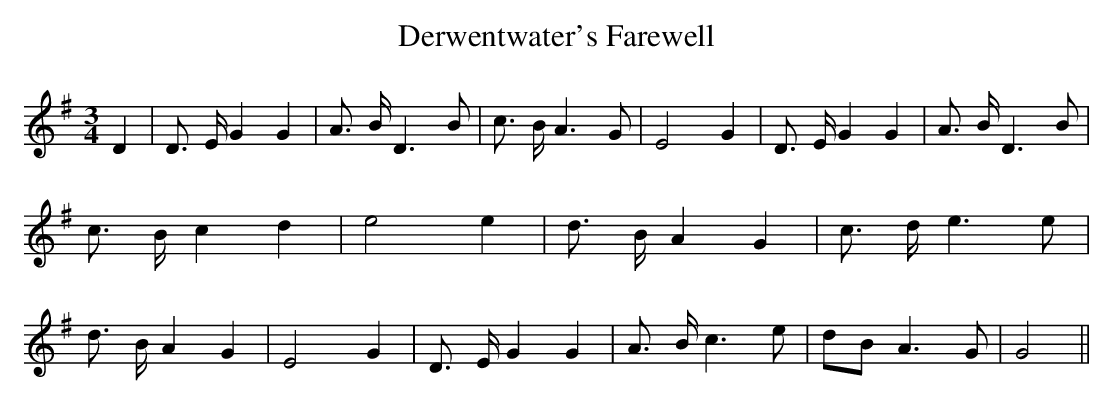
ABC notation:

X:1
T:Derwentwater's Farewell
M:3/4
L:1/4
K:G
 D| D3/4 E/4 G G| A3/4 B/4 D3/2 B/2| c3/4 B/4 A3/2 G/2| E2 G| D3/4 E/4 G G|\
 A3/4 B/4 D3/2 B/2| c3/4 B/4 c d| e2 e| d3/4 B/4 A G| c3/4 d/4 e3/2 e/2|\
 d3/4 B/4 A G| E2 G| D3/4 E/4 G G| A3/4 B/4 c3/2 e/2| d/2B/2 A3/2 G/2|\
 G2||
